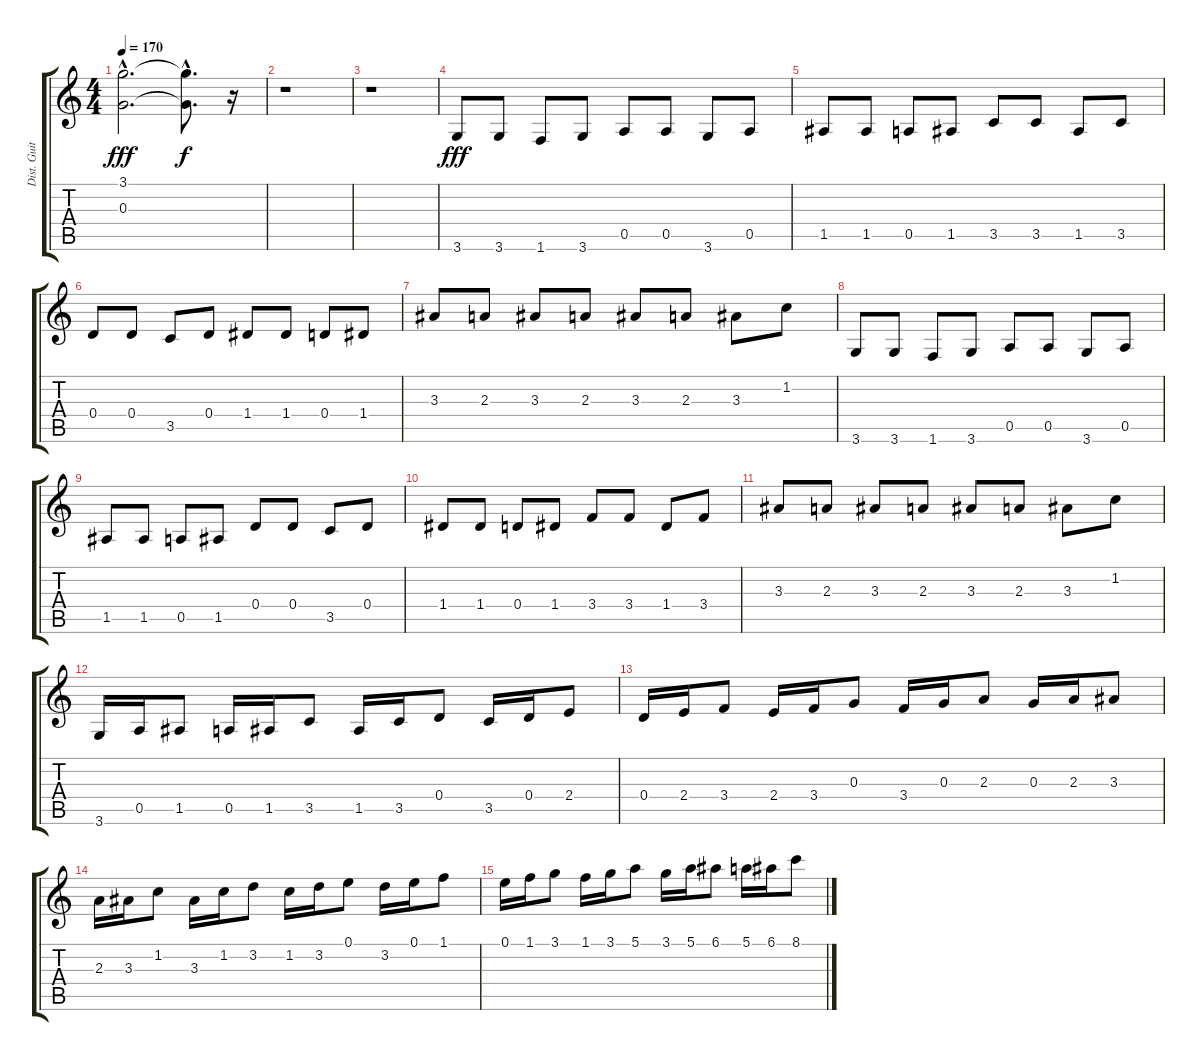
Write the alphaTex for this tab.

\track ("Dist. Guitar" "Dist. Guit") {instrument distortionguitar}
\staff {score tabs}
\tuning (E4 B3 G3 D3 A2 E2) {hide}
\ts (4 4)
\tempo 170
\clef g2
\ks c
(3.1{hac} 0.3{hac}).2{d dy fff} (3.1{hac t} 0.3{hac t}).8{d dy f} r.16 |
r.1 |
r.1 |
3.6.8{dy fff} 3.6.8 1.6.8 3.6.8 0.5.8 0.5.8 3.6.8 0.5.8 |
1.5.8 1.5.8 0.5.8 1.5.8 3.5.8 3.5.8 1.5.8 3.5.8 |
0.4.8 0.4.8 3.5.8 0.4.8 1.4.8 1.4.8 0.4.8 1.4.8 |
3.3.8 2.3.8 3.3.8 2.3.8 3.3.8 2.3.8 3.3.8 1.2.8 |
3.6.8 3.6.8 1.6.8 3.6.8 0.5.8 0.5.8 3.6.8 0.5.8 |
1.5.8 1.5.8 0.5.8 1.5.8 0.4.8 0.4.8 3.5.8 0.4.8 |
1.4.8 1.4.8 0.4.8 1.4.8 3.4.8 3.4.8 1.4.8 3.4.8 |
3.3.8 2.3.8 3.3.8 2.3.8 3.3.8 2.3.8 3.3.8 1.2.8 |
3.6.16 0.5.16 1.5.8 0.5.16 1.5.16 3.5.8 1.5.16 3.5.16 0.4.8 3.5.16 0.4.16 2.4.8 |
0.4.16 2.4.16 3.4.8 2.4.16 3.4.16 0.3.8 3.4.16 0.3.16 2.3.8 0.3.16 2.3.16 3.3.8 |
2.3.16 3.3.16 1.2.8 3.3.16 1.2.16 3.2.8 1.2.16 3.2.16 0.1.8 3.2.16 0.1.16 1.1.8 |
0.1.16 1.1.16 3.1.8 1.1.16 3.1.16 5.1.8 3.1.16 5.1.16 6.1.8 5.1.16 6.1.16 8.1.8
